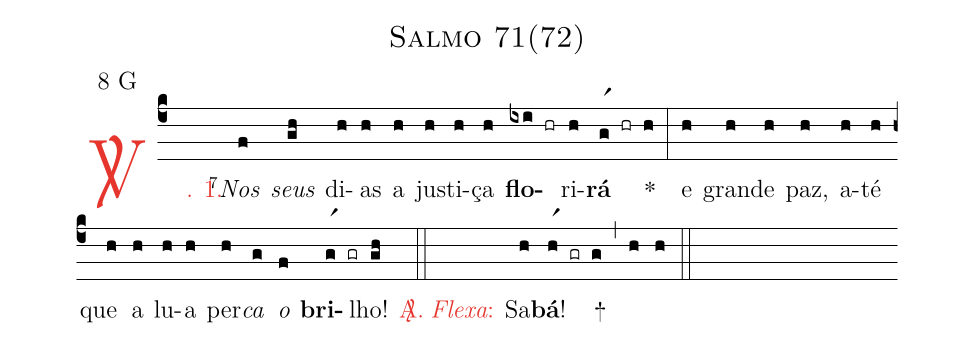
name: Salmo 71(72);
mode: 8;
mode-differentia: G;
%%
(c4)

<c><sp>V/</sp>. 1.</c>() <v>\VSup{7}</v><i>Nos</i>(f) <i>seus</i>(gh) di(h)as(h) a(h) jus(h)ti(h)ça(h) <b>flo</b>(ixi hr)ri(h)<b>rá</b>(gr1 hr h) *(:) e(h) gran(h)de(h) paz,(h) a(h)té(h) que(h) a(h) lu(h)a(h) per(h)<i>ca</i>(g) <i>o</i>(f) <b>bri</b>(gr1 gr)lho!(gh) <c><sp>A/</sp>.</c>(::)

<nlba><c><i>Flexa</i>:</c>() Sa</nlba>(h)<b>bá</b>!(hr1 gr g) +(,) (h) (h) (::)
